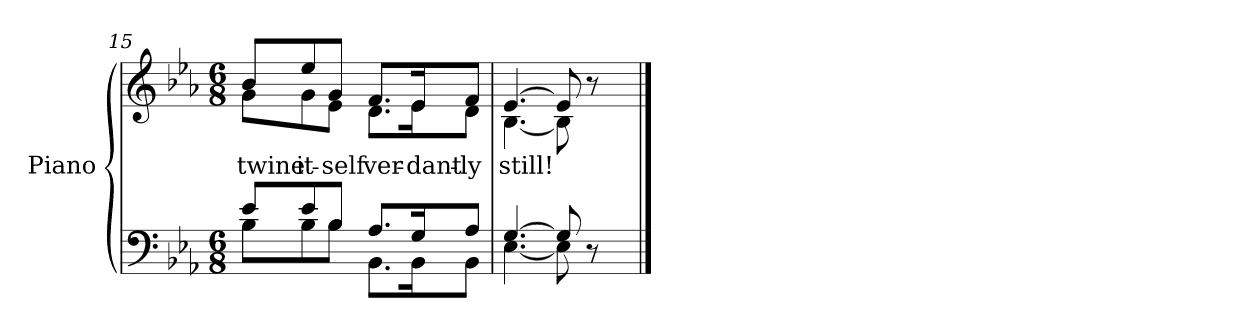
**kern	**kern	**text
*part1	*part1	*part1
*staff2	*staff1	*staff1
*I"Piano	*	*
*I'Pno.	*	*
*clefF4	*clefG2	*
*k[b-e-a-]	*k[b-e-a-]	*
*E-:	*E-:	*
*M6/8	*M6/8	*
=15	=15	=15
*^	*^	*
!	!	!	!	!LO:LY:b:color=#000000
8e-i/L	8B-i\L	8b-i/L	8gi\L	-twine
!	!	!	!	!LO:LY:b:color=#000000
8e-i/	8B-i\	8ee-i/	8gi\	it-
!	!	!	!	!LO:LY:b:color=#000000
8B-i/J	8B-i\J	8gi/J	8e-i\J	-self
!	!	!	!	!LO:LY:b:color=#000000
8.A-i/L	8.BB-i\L	8.fi/L	8.di\L	ver-
!	!	!	!	!LO:LY:b:color=#000000
16Gi/k	16BB-i\k	16e-i/k	16e-i\k	-dant-
!	!	!	!	!LO:LY:b:color=#000000
8A-i/J	8BB-i\J	8fi/J	8di\J	-ly
=16	=16	=16	=16	=16
!	!	!	!	!LO:LY:b:color=#000000
[4.Gi/	[4.E-i\	[4.e-i/	[4.B-i\	still!
8Gi/]	8E-i\]	8e-i/]	8B-i\]	.
8r	8ryy	8ryy	8r	.
8ryy	8ryy	8ryy	8ryy	.
*v	*v	*	*	*
*	*v	*v	*
==	==	==
*-	*-	*-
